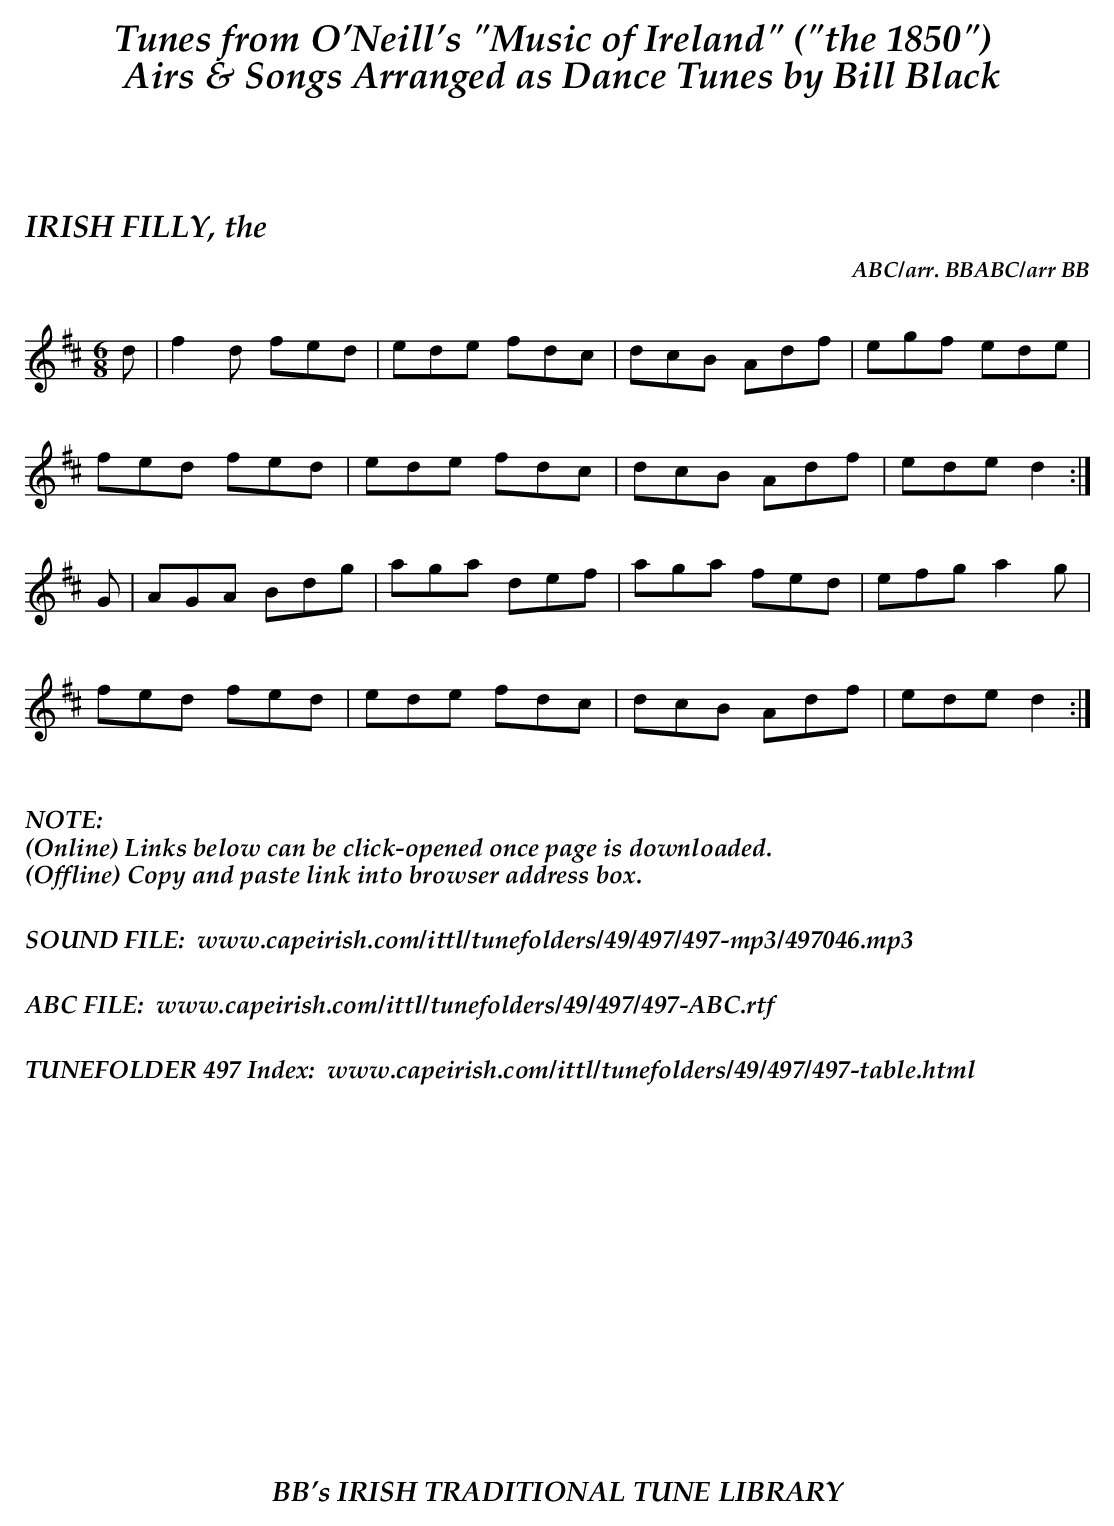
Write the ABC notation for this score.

X:1
T:IRISH FILLY, the
C:ABC/arr. BBABC/arr BB
M:6/8
L:1/8
K:D
d|f2d fed|ede fdc|dcB Adf|egf ede|
fed fed|ede fdc|dcB Adf|ede d2 :|
G|AGA Bdg|aga def|aga fed|efg a2g|
fed fed|ede fdc|dcB Adf|ede d2 :|
%%vskip .3in
%%textoption left
%%textfont "Palatino-BoldItalic" 16
%%begintext
%%NOTE:
(Online) Links below can be click-opened once page is downloaded.
(Offline) Copy and paste link into browser address box.
%%
%%
SOUND FILE:  www.capeirish.com/ittl/tunefolders/49/497/497-mp3/497046.mp3
%%
%%
ABC FILE:  www.capeirish.com/ittl/tunefolders/49/497/497-ABC.rtf
%%
%%
TUNEFOLDER 497 Index:  www.capeirish.com/ittl/tunefolders/49/497/497-table.html
